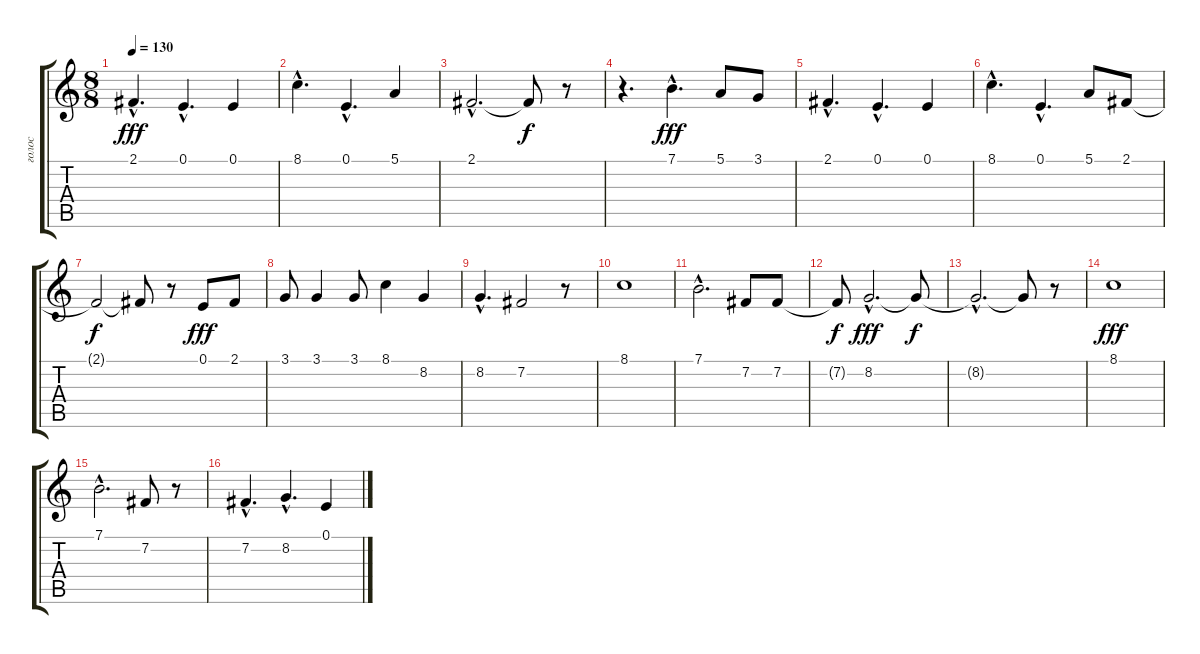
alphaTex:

\track ("голос" "голос") {instrument flute}
\staff {score tabs}
\tuning (E4 B3 G3 D3 A2 E2) {hide}
\ts (8 8)
\tempo 130
\clef g2
\ks c
2.1{hac}.4{d dy fff} 0.1{hac}.4{d} 0.1.4 |
8.1{hac}.4{d} 0.1{hac}.4{d} 5.1.4 |
2.1{hac}.2{d} 2.1{t}.8{dy f} r.8 |
r.4{d} 7.1{hac}.4{d dy fff} 5.1.8 3.1.8 |
2.1{hac}.4{d} 0.1{hac}.4{d} 0.1.4 |
8.1{hac}.4{d} 0.1{hac}.4{d} 5.1.8 2.1.8 |
2.1{t}.2{dy f} 2.1{t}.8 r.8 0.1.8{dy fff} 2.1.8 |
3.1.8 3.1.4 3.1.8 8.1.4 8.2.4 |
8.2{hac}.4{d} 7.2.2 r.8 |
8.1.1 |
7.1{hac}.2{d} 7.2.8 7.2.8 |
7.2{t}.8{dy f} 8.2{hac}.2{d dy fff} 8.2{t}.8{dy f} |
8.2{hac t}.2{d} 8.2{t}.8 r.8 |
8.1.1{dy fff} |
7.1{hac}.2{d} 7.2.8 r.8 |
7.2{hac}.4{d} 8.2{hac}.4{d} 0.1.4
